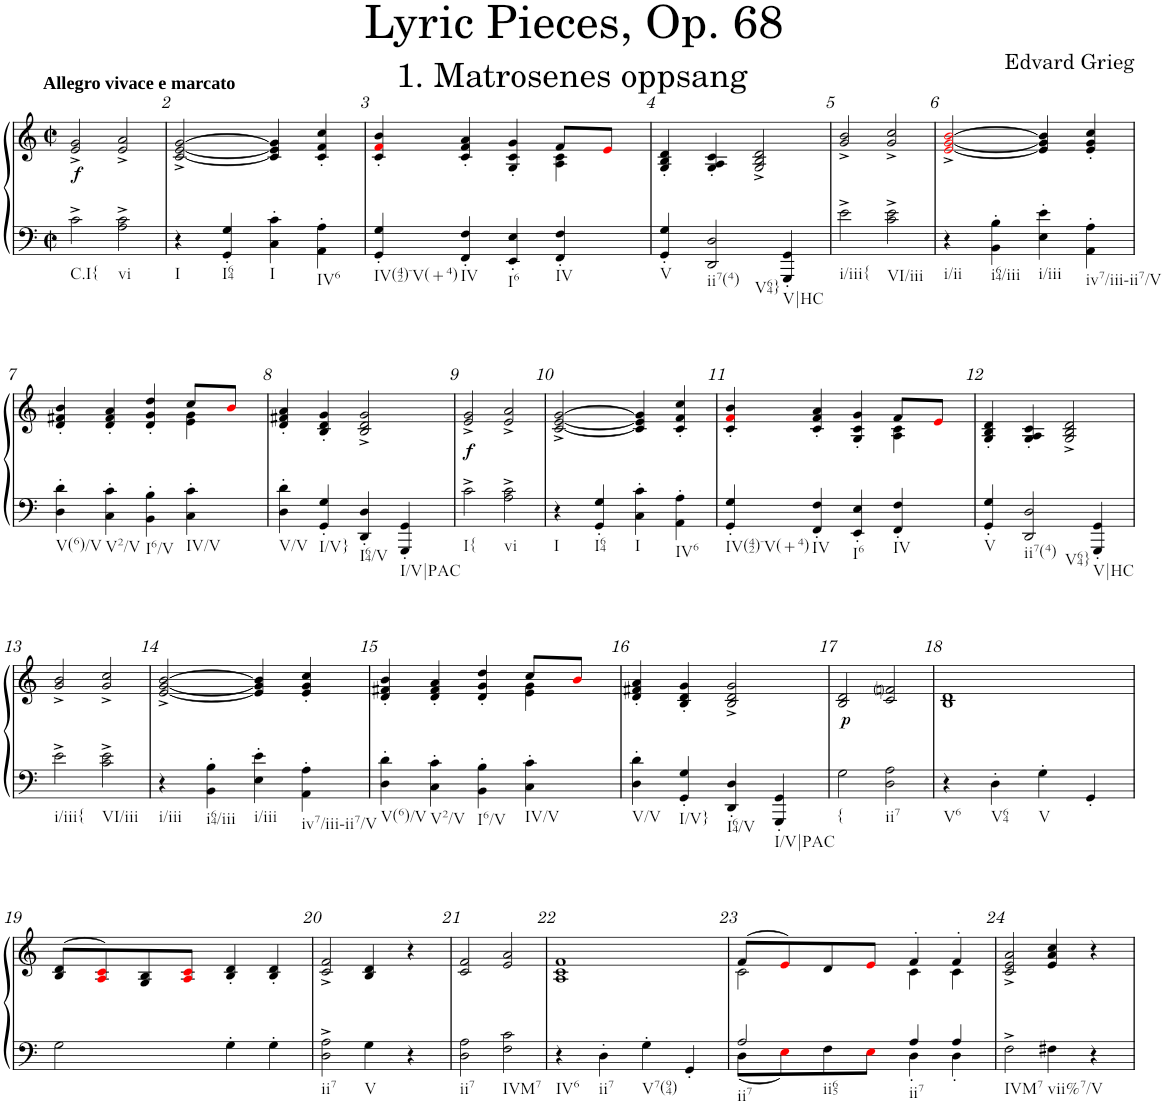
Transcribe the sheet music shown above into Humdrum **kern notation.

**kern	**kern	**dynam
*part1	*part1	*part1
*staff2	*staff1	*staff1/2
*I"Midi_1	*	*
*clefF4	*clefG2	*
*k[]	*k[]	*
*M2/2	*M2/2	*
*met(c|)	*met(c|)	*
=1	=1	=1
!	!LO:TX:a:B:t=Allegro vivace e marcato	!
!LO:TX:b:t=C.I{	!	!
!	!	!LO:DY:b
2c^\	2e/^ 2g/^	f
!LO:TX:b:t=vi	!	!
2A\^ 2c\^	2e/^ 2a/^	.
=2	=2	=2
!LO:TX:b:t=I	!	!
4r	[2c/^ [2e/^ [2g/^	.
!LO:TX:b:t=I64	!	!
4GG/' 4G/'	.	.
!LO:TX:b:t=I	!	!
4C\' 4c\'	4c/] 4e/] 4g/]	.
!LO:TX:b:t=IV6	!	!
4AA\' 4A\'	4c/' 4f/' 4cc/'	.
=3	=3	=3
*	*^	*
!LO:TX:b:t=IV(42)-V(+4)	!	!	!
4GG/' 4G/'	4c/' 4fi/' 4b/'	2.ryy	.
!LO:TX:b:t=IV	!	!	!
4FF/' 4F/'	4c/' 4f/' 4a/'	.	.
!LO:TX:b:t=I6	!	!	!
4EE/' 4E/'	4G/' 4c/' 4g/'	.	.
!LO:TX:b:t=IV	!	!	!
4FF/' 4F/'	8f/L	4A\ 4c\	.
.	8ei/J	.	.
*	*v	*v	*
=4	=4	=4
!LO:TX:b:t=V	!	!
4GG/' 4G/'	4G/' 4B/' 4d/'	.
!LO:TX:b:t=ii7(4)	!	!
!LO:TX:b:t=V64}	!	!
2DD/ 2D/	4G/' 4A/' 4c/'	.
.	2G/^ 2B/^ 2d/^	.
!LO:TX:b:t=V|HC	!	!
4GGG/' 4GG/'	.	.
=5	=5	=5
!LO:TX:b:t=i/iii{	!	!
2e^\	2g/^ 2b/^	.
!LO:TX:b:t=VI/iii	!	!
2c\^ 2e\^	2g/^ 2cc/^	.
=6	=6	=6
!LO:TX:b:t=i/ii	!	!
4r	[2ei/^ [2gi/^ [2bi/^	.
!LO:TX:b:t=i64/iii	!	!
4BB\' 4B\'	.	.
!LO:TX:b:t=i/iii	!	!
4E\' 4e\'	4e/] 4g/] 4b/]	.
!LO:TX:b:t=iv7/iii-ii7/V	!	!
4AA\' 4A\'	4e/' 4g/' 4cc/'	.
!!LO:LB:g=z
=7	=7	=7
*	*^	*
!LO:TX:b:t=V(6)/V	!	!	!
4D\' 4d\'	4d/' 4f#X/' 4b/'	2.ryy	.
!LO:TX:b:t=V2/V	!	!	!
4C\' 4c\'	4d/' 4f#/' 4a/'	.	.
!LO:TX:b:t=I6/V	!	!	!
4BB\' 4B\'	4d/' 4g/' 4dd/'	.	.
!LO:TX:b:t=IV/V	!	!	!
4C\' 4c\'	8cc/L	4e\ 4g\	.
.	8bi/J	.	.
*	*v	*v	*
=8	=8	=8
!LO:TX:b:t=V/V	!	!
4D\' 4d\'	4d/' 4f#X/' 4a/'	.
!LO:TX:b:t=I/V}	!	!
4GG/' 4G/'	4B/' 4d/' 4g/'	.
!LO:TX:b:t=I64/V	!	!
4DD/' 4D/'	2B/^ 2d/^ 2g/^	.
!LO:TX:b:t=I/V|PAC	!	!
4GGG/' 4GG/'	.	.
=9	=9	=9
!LO:TX:b:t=I{	!	!
!	!	!LO:DY:b
2c^\	2e/^ 2g/^	f
!LO:TX:b:t=vi	!	!
2A\^ 2c\^	2e/^ 2a/^	.
=10	=10	=10
!LO:TX:b:t=I	!	!
4r	[2c/^ [2e/^ [2g/^	.
!LO:TX:b:t=I64	!	!
4GG/' 4G/'	.	.
!LO:TX:b:t=I	!	!
4C\' 4c\'	4c/] 4e/] 4g/]	.
!LO:TX:b:t=IV6	!	!
4AA\' 4A\'	4c/' 4f/' 4cc/'	.
=11	=11	=11
*	*^	*
!LO:TX:b:t=IV(42)-V(+4)	!	!	!
4GG/' 4G/'	4c/' 4fi/' 4b/'	2.ryy	.
!LO:TX:b:t=IV	!	!	!
4FF/' 4F/'	4c/' 4f/' 4a/'	.	.
!LO:TX:b:t=I6	!	!	!
4EE/' 4E/'	4G/' 4c/' 4g/'	.	.
!LO:TX:b:t=IV	!	!	!
4FF/' 4F/'	8f/L	4A\ 4c\	.
.	8ei/J	.	.
*	*v	*v	*
=12	=12	=12
!LO:TX:b:t=V	!	!
4GG/' 4G/'	4G/' 4B/' 4d/'	.
!LO:TX:b:t=ii7(4)	!	!
!LO:TX:b:t=V64}	!	!
2DD/ 2D/	4G/' 4A/' 4c/'	.
.	2G/^ 2B/^ 2d/^	.
!LO:TX:b:t=V|HC	!	!
4GGG/' 4GG/'	.	.
!!LO:LB:g=z
=13	=13	=13
!LO:TX:b:t=i/iii{	!	!
2e^\	2g/^ 2b/^	.
!LO:TX:b:t=VI/iii	!	!
2c\^ 2e\^	2g/^ 2cc/^	.
=14	=14	=14
!LO:TX:b:t=i/iii	!	!
4r	[2e/^ [2g/^ [2b/^	.
!LO:TX:b:t=i64/iii	!	!
4BB\' 4B\'	.	.
!LO:TX:b:t=i/iii	!	!
4E\' 4e\'	4e/] 4g/] 4b/]	.
!LO:TX:b:t=iv7/iii-ii7/V	!	!
4AA\' 4A\'	4e/' 4g/' 4cc/'	.
=15	=15	=15
*	*^	*
!LO:TX:b:t=V(6)/V	!	!	!
4D\' 4d\'	4d/' 4f#X/' 4b/'	2.ryy	.
!LO:TX:b:t=V2/V	!	!	!
4C\' 4c\'	4d/' 4f#/' 4a/'	.	.
!LO:TX:b:t=I6/V	!	!	!
4BB\' 4B\'	4d/' 4g/' 4dd/'	.	.
!LO:TX:b:t=IV/V	!	!	!
4C\' 4c\'	8cc/L	4e\ 4g\	.
.	8bi/J	.	.
*	*v	*v	*
=16	=16	=16
!LO:TX:b:t=V/V	!	!
4D\' 4d\'	4d/' 4f#X/' 4a/'	.
!LO:TX:b:t=I/V}	!	!
4GG/' 4G/'	4B/' 4d/' 4g/'	.
!LO:TX:b:t=I64/V	!	!
4DD/' 4D/'	2B/^ 2d/^ 2g/^	.
!LO:TX:b:t=I/V|PAC	!	!
4GGG/' 4GG/'	.	.
=17	=17	=17
!LO:TX:b:t={	!	!
!	!	!LO:DY:b
2G\	2B/ 2d/	p
!LO:TX:b:t=ii7	!	!
2D\ 2A\	2c/ 2fnj/	.
=18	=18	=18
*	*^	*
!LO:TX:b:t=V6	!	!	!
4r	1d	1B	.
!LO:TX:b:t=V64	!	!	!
4D'\	.	.	.
!LO:TX:b:t=V	!	!	!
4G'\	.	.	.
4GG'/	.	.	.
*	*v	*v	*
!!LO:LB:g=z
=19	=19	=19
2G\	(>8B/ 8d/L	.
.	8Ai/ 8ci/)	.
.	8G/ 8B/	.
.	8Ai/ 8ci/J	.
4G'\	4B/' 4d/'	.
4G'\	4B/' 4d/'	.
=20	=20	=20
!LO:TX:b:t=ii7	!	!
2D\^ 2A\^	2c/^ 2f/^	.
!LO:TX:b:t=V	!	!
4G\	4B/ 4d/	.
4r	4r	.
=21	=21	=21
!LO:TX:b:t=ii7	!	!
2D\ 2A\	2c/ 2f/	.
!LO:TX:b:t=IVM7	!	!
2F\ 2c\	2e/ 2a/	.
=22	=22	=22
!LO:TX:b:t=IV6	!	!
4r	1A 1c 1f	.
!LO:TX:b:t=ii7	!	!
4D'\	.	.
!LO:TX:b:t=V7(94)	!	!
4G'\	.	.
4GG'/	.	.
=23	=23	=23
*^	*^	*
!LO:TX:b:t=ii7	!	!	!	!
!LO:TX:b:t=ii65	!	!	!	!
2A/	8D\L	(>8f/L	2c\	.
.	8Ei\	8ei/)	.	.
.	8F\	8d/	.	.
.	8Ei\J	8ei/J	.	.
!LO:TX:b:t=ii7	!	!	!	!
4A/	4D'\	4f'/	4c\	.
4A/	4D'\	4f'/	4c\	.
=24	=24	=24	=24	=24
!LO:TX:b:t=IVM7	!	!	!	!
*v	*v	*	*	*
*	*v	*v	*
2F^\	2c/^ 2e/^ 2a/^	.
!LO:TX:b:t=vii%7/V	!	!
4F#X\	4e/ 4a/ 4cc/	.
4r	4r	.
=	=	=
*-	*-	*-
